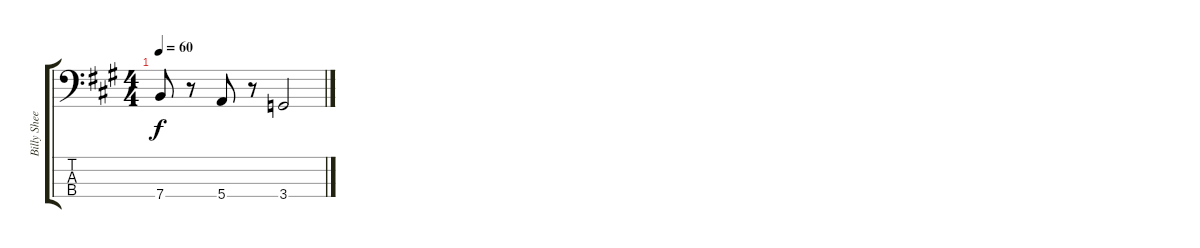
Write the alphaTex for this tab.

\track ("Billy Sheehan" "Billy Shee") {instrument electricbassfinger}
\staff {score tabs}
\tuning (G2 D2 A1 E1) {hide}
\ts (4 4)
\tempo 60
\clef f4
\ks f#minor
7.4.8{dy f} r.8 5.4.8 r.8 3.4.2
